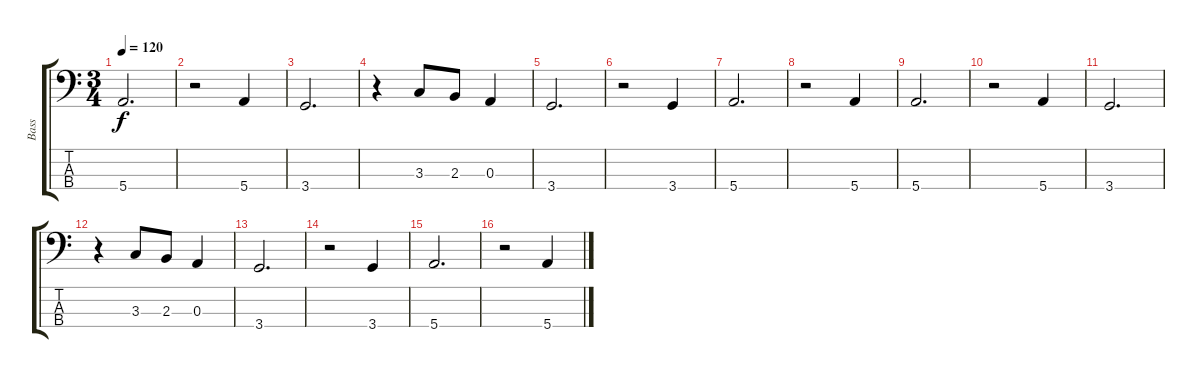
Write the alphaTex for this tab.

\track ("Bass" "Bass") {instrument contrabass}
\staff {score tabs}
\tuning (G2 D2 A1 E1) {hide}
\ts (3 4)
\tempo 120
\clef f4
\ks c
5.4.2{d dy f} |
r.2 5.4.4 |
3.4.2{d} |
r.4 3.3.8 2.3.8 0.3.4 |
3.4.2{d} |
r.2 3.4.4 |
5.4.2{d} |
r.2 5.4.4 |
5.4.2{d} |
r.2 5.4.4 |
3.4.2{d} |
r.4 3.3.8 2.3.8 0.3.4 |
3.4.2{d} |
r.2 3.4.4 |
5.4.2{d} |
r.2 5.4.4
